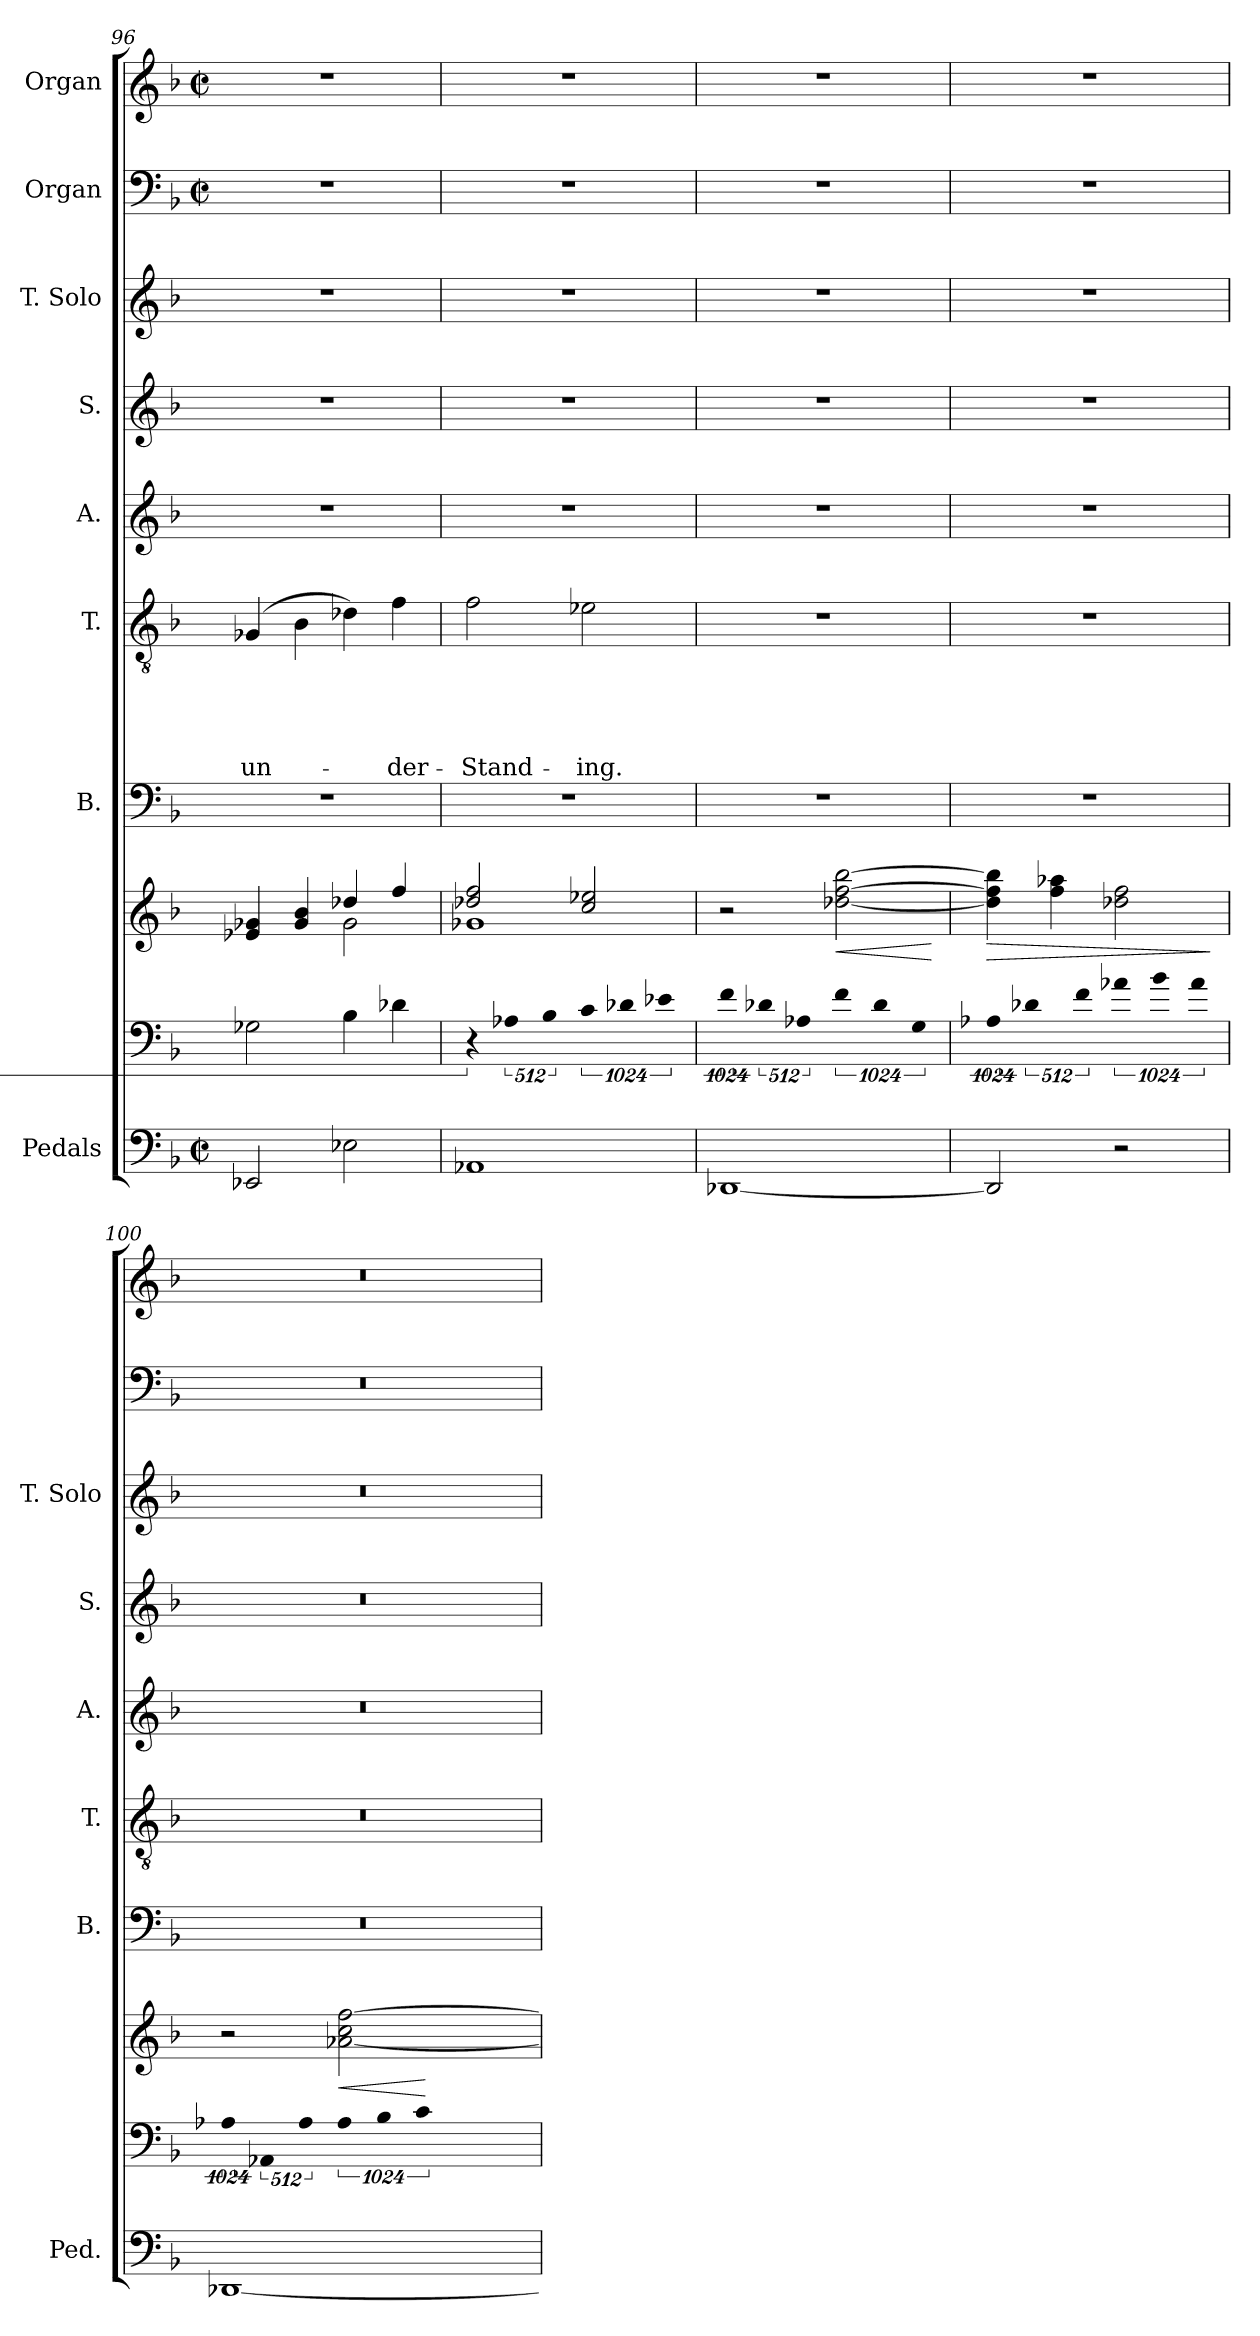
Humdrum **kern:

**kern	**kern	**kern	**dynam	**kern	**kern	**text	**text	**text	**text	**text	**kern	**kern	**kern	**kern	**kern
*part10	*part9	*part8	*part8	*part7	*part6	*part6	*part6	*part6	*part6	*part6	*part5	*part4	*part3	*part2	*part1
*staff10	*staff9	*staff8	*staff8	*staff7	*staff6	*staff6	*staff6	*staff6	*staff6	*staff6	*staff5	*staff4	*staff3	*staff2	*staff1
*I"Pedals	*	*	*	*I"B.	*I"T.	*	*	*	*	*	*I"A.	*I"S.	*I"T. Solo	*I"Organ	*I"Organ
*I'Ped.	*	*	*	*I'B.	*I'T.	*	*	*	*	*	*I'A.	*I'S.	*I'T. Solo	*	*
*clefF4	*clefF4	*clefG2	*	*clefF4	*clefGv2	*	*	*	*	*	*clefG2	*clefG2	*clefG2	*clefF4	*clefG2
*k[b-]	*k[b-]	*k[b-]	*	*k[b-]	*k[b-]	*	*	*	*	*	*k[b-]	*k[b-]	*k[b-]	*k[b-]	*k[b-]
*F:	*F:	*F:	*	*F:	*F:	*	*	*	*	*	*F:	*F:	*F:	*F:	*F:
*M2/2	*	*	*	*	*	*	*	*	*	*	*	*	*	*M2/2	*M2/2
*met(c|)	*	*	*	*	*	*	*	*	*	*	*	*	*	*met(c|)	*met(c|)
=96	=96	=96	=96	=96	=96	=96	=96	=96	=96	=96	=96	=96	=96	=96	=96
*	*	*^	*	*	*	*	*	*	*	*	*	*	*	*	*
!	!	!	!	!	!	!	!	!	!	!	!LO:LY:b	!	!	!	!	!
2EE-X/	2G-X\	4e-X/ 4g-X/	2ryy	.	1r	(4G-X/	.	.	.	.	un-	1r	1r	1r	1r	1r
.	.	4g-/ 4b-/	.	.	.	4B-\	.	.	.	.	.	.	.	.	.	.
2E-X\	4B-\	4dd-X/	2g-\	.	.	4d-X\)	.	.	.	.	.	.	.	.	.	.
!	!	!	!	!	!	!	!	!	!	!	!LO:LY:b	!	!	!	!	!
.	4d-X\	4ff/	.	.	.	4f\	.	.	.	.	-der-	.	.	.	.	.
=97	=97	=97	=97	=97	=97	=97	=97	=97	=97	=97	=97	=97	=97	=97	=97	=97
!	!LO:N:vis=4	!	!	!	!	!	!	!	!	!	!LO:LY:b	!	!	!	!	!
1AA-X	4096%683r	2dd-X/ 2ff/	1g-X	.	1r	2f\	.	.	.	.	-Stand-	1r	1r	1r	1r	1r
!	!LO:N:vis=4	!	!	!	!	!	!	!	!	!	!	!	!	!	!	!
.	2048%341A-X\	.	.	.	.	.	.	.	.	.	.	.	.	.	.	.
!	!LO:N:vis=4	!	!	!	!	!	!	!	!	!	!	!	!	!	!	!
.	4096%683B-\	.	.	.	.	.	.	.	.	.	.	.	.	.	.	.
!	!LO:N:vis=4	!	!	!	!	!	!	!	!	!	!LO:LY:b	!	!	!	!	!
.	4096%683c\	2cc/ 2ee-X/	.	.	.	2e-X\	.	.	.	.	-ing.	.	.	.	.	.
!	!LO:N:vis=4	!	!	!	!	!	!	!	!	!	!	!	!	!	!	!
.	2048%341d-X\	.	.	.	.	.	.	.	.	.	.	.	.	.	.	.
!	!LO:N:vis=4	!	!	!	!	!	!	!	!	!	!	!	!	!	!	!
.	4096%683e-X\	.	.	.	.	.	.	.	.	.	.	.	.	.	.	.
*	*	*v	*v	*	*	*	*	*	*	*	*	*	*	*	*	*
=98	=98	=98	=98	=98	=98	=98	=98	=98	=98	=98	=98	=98	=98	=98	=98
!	!LO:N:vis=4	!	!	!	!	!	!	!	!	!	!	!	!	!	!
[<1DD-X	4096%683f\	2r	.	1r	1r	.	.	.	.	.	1r	1r	1r	1r	1r
!	!LO:N:vis=4	!	!	!	!	!	!	!	!	!	!	!	!	!	!
.	2048%341d-X\	.	.	.	.	.	.	.	.	.	.	.	.	.	.
!	!LO:N:vis=4	!	!	!	!	!	!	!	!	!	!	!	!	!	!
.	4096%683A-X\	.	.	.	.	.	.	.	.	.	.	.	.	.	.
!	!LO:N:vis=4	!	!LO:HP:b	!	!	!	!	!	!	!	!	!	!	!	!
.	4096%683f\	[<2dd-X\ [>2ff\ [>2bb-\	<	.	.	.	.	.	.	.	.	.	.	.	.
!	!LO:N:vis=4	!	!	!	!	!	!	!	!	!	!	!	!	!	!
.	2048%341d-\	.	.	.	.	.	.	.	.	.	.	.	.	.	.
!	!LO:N:vis=4	!	!	!	!	!	!	!	!	!	!	!	!	!	!
.	4096%683G\	.	.	.	.	.	.	.	.	.	.	.	.	.	.
.	.	.	[	.	.	.	.	.	.	.	.	.	.	.	.
=99	=99	=99	=99	=99	=99	=99	=99	=99	=99	=99	=99	=99	=99	=99	=99
!	!LO:N:vis=4	!	!LO:HP:b	!	!	!	!	!	!	!	!	!	!	!	!
2DD-/]	4096%683A-X\	4dd-\] 4ff\] 4bb-\]	>	1r	1r	.	.	.	.	.	1r	1r	1r	1r	1r
!	!LO:N:vis=4	!	!	!	!	!	!	!	!	!	!	!	!	!	!
.	2048%341d-X\	.	.	.	.	.	.	.	.	.	.	.	.	.	.
.	.	4ff\ 4aa-X\	.	.	.	.	.	.	.	.	.	.	.	.	.
!	!LO:N:vis=4	!	!	!	!	!	!	!	!	!	!	!	!	!	!
.	4096%683f\	.	.	.	.	.	.	.	.	.	.	.	.	.	.
!	!LO:N:vis=4	!	!	!	!	!	!	!	!	!	!	!	!	!	!
2r	4096%683a-X\	2dd-X\ 2ff\	.	.	.	.	.	.	.	.	.	.	.	.	.
!	!LO:N:vis=4	!	!	!	!	!	!	!	!	!	!	!	!	!	!
.	2048%341b-\	.	.	.	.	.	.	.	.	.	.	.	.	.	.
!	!LO:N:vis=4	!	!	!	!	!	!	!	!	!	!	!	!	!	!
.	4096%683a-\	.	.	.	.	.	.	.	.	.	.	.	.	.	.
.	.	.	]	.	.	.	.	.	.	.	.	.	.	.	.
=100	=100	=100	=100	=100	=100	=100	=100	=100	=100	=100	=100	=100	=100	=100	=100
!	!LO:N:vis=4	!	!	!	!	!	!	!	!	!	!	!	!	!	!
[<1DD-X	4096%683A-X\	2r	.	1r	1r	.	.	.	.	.	1r	1r	1r	1r	1r
!	!LO:N:vis=4	!	!	!	!	!	!	!	!	!	!	!	!	!	!
.	2048%341AA-X/	.	.	.	.	.	.	.	.	.	.	.	.	.	.
!	!LO:N:vis=4	!	!	!	!	!	!	!	!	!	!	!	!	!	!
.	4096%683A-\	.	.	.	.	.	.	.	.	.	.	.	.	.	.
!	!LO:N:vis=4	!	!LO:HP:b	!	!	!	!	!	!	!	!	!	!	!	!
.	4096%683A-\	[<2a-X\ 2cc\ [<2ff\	<	.	.	.	.	.	.	.	.	.	.	.	.
!	!LO:N:vis=4	!	!	!	!	!	!	!	!	!	!	!	!	!	!
.	2048%341B-\	.	.	.	.	.	.	.	.	.	.	.	.	.	.
!	!LO:N:vis=4	!	!	!	!	!	!	!	!	!	!	!	!	!	!
.	4096%683c\	.	.	.	.	.	.	.	.	.	.	.	.	.	.
.	.	.	[	.	.	.	.	.	.	.	.	.	.	.	.
=	=	=	=	=	=	=	=	=	=	=	=	=	=	=	=
*-	*-	*-	*-	*-	*-	*-	*-	*-	*-	*-	*-	*-	*-	*-	*-
